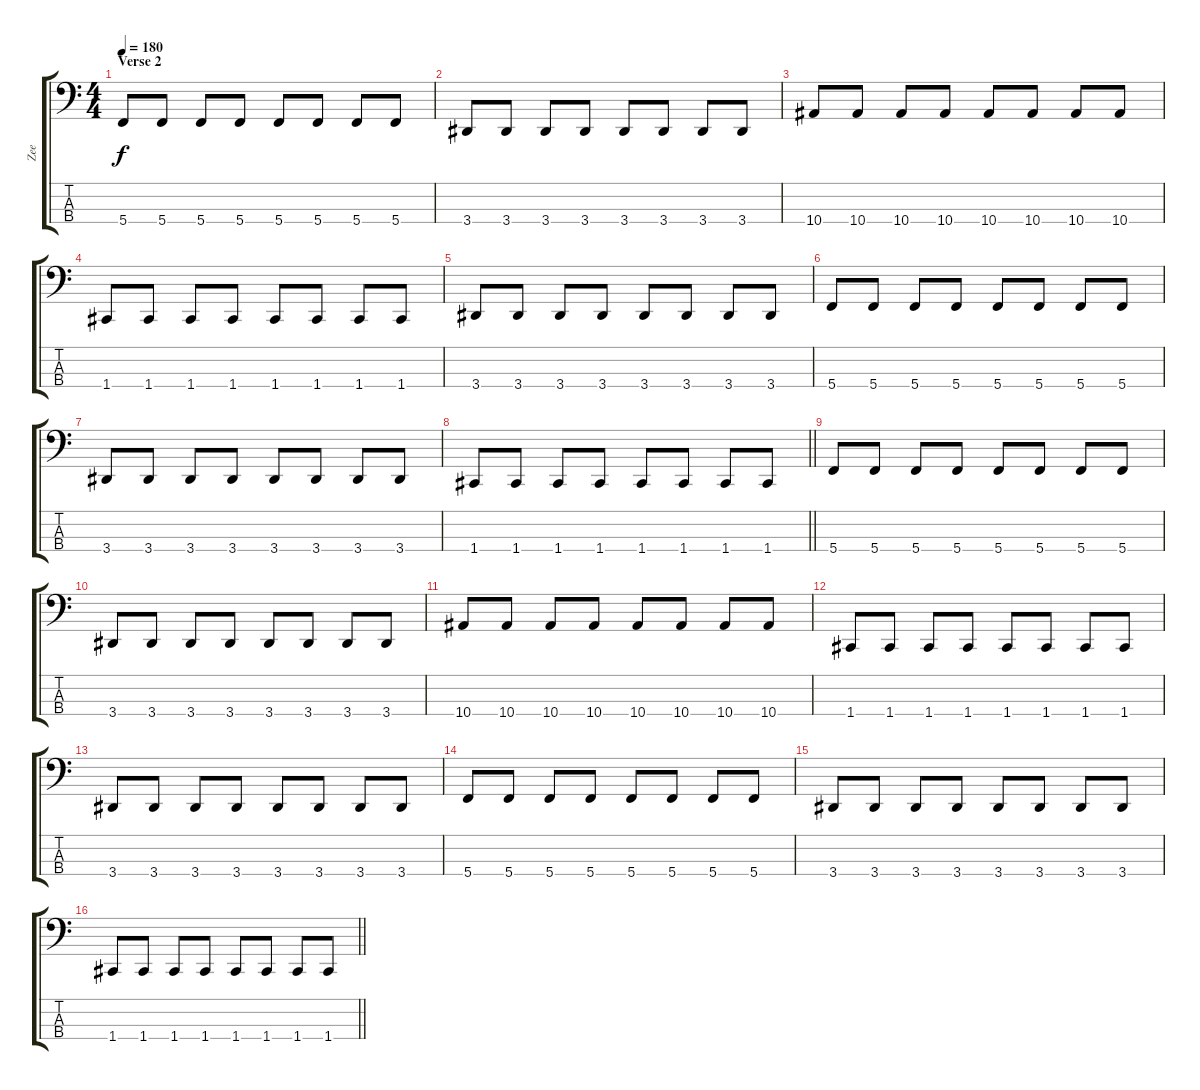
\track ("Zee" "Zee") {instrument electricbassfinger}
\staff {score tabs}
\tuning (F2 C2 G1 C1) {hide}
\ts (4 4)
\section ("" "Verse 2")
\tempo 180
\clef f4
\ks c
5.4.8{dy f} 5.4.8 5.4.8 5.4.8 5.4.8 5.4.8 5.4.8 5.4.8 |
3.4.8 3.4.8 3.4.8 3.4.8 3.4.8 3.4.8 3.4.8 3.4.8 |
10.4.8 10.4.8 10.4.8 10.4.8 10.4.8 10.4.8 10.4.8 10.4.8 |
1.4.8 1.4.8 1.4.8 1.4.8 1.4.8 1.4.8 1.4.8 1.4.8 |
3.4.8 3.4.8 3.4.8 3.4.8 3.4.8 3.4.8 3.4.8 3.4.8 |
5.4.8 5.4.8 5.4.8 5.4.8 5.4.8 5.4.8 5.4.8 5.4.8 |
3.4.8 3.4.8 3.4.8 3.4.8 3.4.8 3.4.8 3.4.8 3.4.8 |
\barLineRight lightlight
1.4.8 1.4.8 1.4.8 1.4.8 1.4.8 1.4.8 1.4.8 1.4.8 |
5.4.8 5.4.8 5.4.8 5.4.8 5.4.8 5.4.8 5.4.8 5.4.8 |
3.4.8 3.4.8 3.4.8 3.4.8 3.4.8 3.4.8 3.4.8 3.4.8 |
10.4.8 10.4.8 10.4.8 10.4.8 10.4.8 10.4.8 10.4.8 10.4.8 |
1.4.8 1.4.8 1.4.8 1.4.8 1.4.8 1.4.8 1.4.8 1.4.8 |
3.4.8 3.4.8 3.4.8 3.4.8 3.4.8 3.4.8 3.4.8 3.4.8 |
5.4.8 5.4.8 5.4.8 5.4.8 5.4.8 5.4.8 5.4.8 5.4.8 |
3.4.8 3.4.8 3.4.8 3.4.8 3.4.8 3.4.8 3.4.8 3.4.8 |
\barLineRight lightlight
1.4.8 1.4.8 1.4.8 1.4.8 1.4.8 1.4.8 1.4.8 1.4.8
